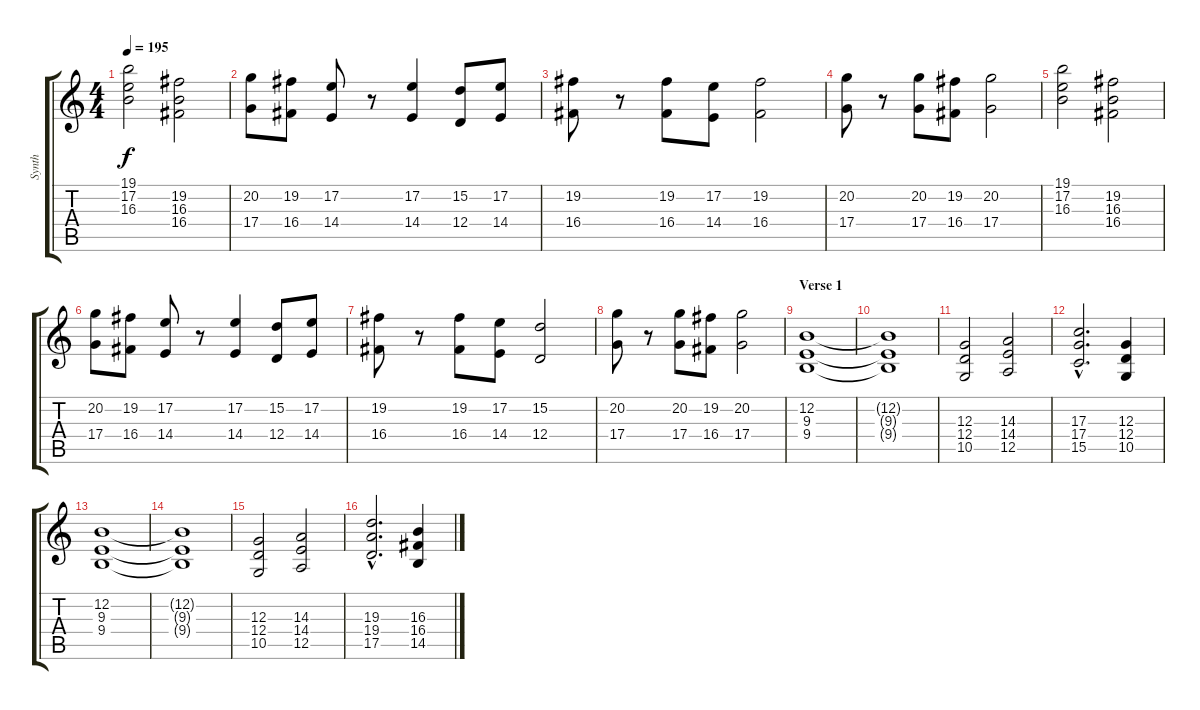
\track ("Synth" "Synth") {instrument stringensemble1}
\staff {score tabs}
\tuning (E4 B3 G3 D3 A2 E2) {hide}
\ts (4 4)
\tempo 195
\clef g2
\ks c
(19.1 17.2 16.3).2{dy f} (19.2 16.3 16.4).2 |
(20.2 17.4).8 (19.2 16.4).8 (17.2 14.4).8 r.8 (17.2 14.4).4 (15.2 12.4).8 (17.2 14.4).8 |
(19.2 16.4).8 r.8 (19.2 16.4).8 (17.2 14.4).8 (19.2 16.4).2 |
(20.2 17.4).8 r.8 (20.2 17.4).8 (19.2 16.4).8 (20.2 17.4).2 |
(19.1 17.2 16.3).2 (19.2 16.3 16.4).2 |
(20.2 17.4).8 (19.2 16.4).8 (17.2 14.4).8 r.8 (17.2 14.4).4 (15.2 12.4).8 (17.2 14.4).8 |
(19.2 16.4).8 r.8 (19.2 16.4).8 (17.2 14.4).8 (15.2 12.4).2 |
(20.2 17.4).8 r.8 (20.2 17.4).8 (19.2 16.4).8 (20.2 17.4).2 |
\section ("" "Verse 1")
(12.2 9.3 9.4).1{instrument pad8sweep} |
(12.2{t} 9.3{t} 9.4{t}).1 |
(12.3 12.4 10.5).2 (14.3 14.4 12.5).2 |
(17.3{hac} 17.4{hac} 15.5{hac}).2{d} (12.3 12.4 10.5).4 |
(12.2 9.3 9.4).1 |
(12.2{t} 9.3{t} 9.4{t}).1 |
(12.3 12.4 10.5).2 (14.3 14.4 12.5).2 |
(19.3{hac} 19.4{hac} 17.5{hac}).2{d} (16.3 16.4 14.5).4
